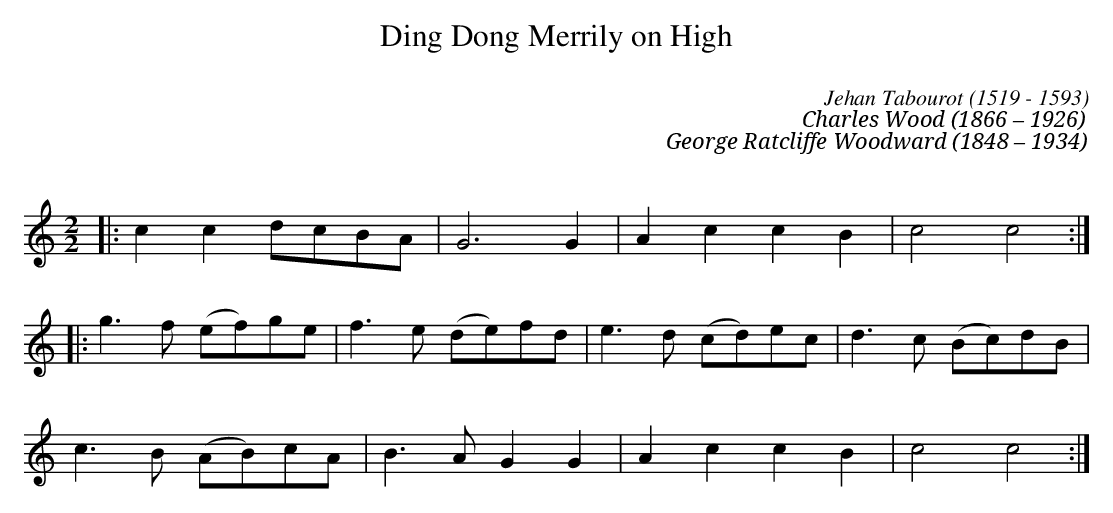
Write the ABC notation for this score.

X:1
C:
T: Ding Dong Merrily on High
C: Jehan Tabourot (1519 - 1593)
C: Charles Wood (1866 – 1926)
C: George Ratcliffe Woodward (1848 – 1934)
C:
M: 2/2
L: 1/8
K: C
V: 1
|: c2c2 dcBA | G6G2 | A2c2 c2B2 | c4 c4 :|
|: g2>f2 (ef)ge | f2>e2 (de)fd | e2>d2 (cd)ec | d2>c2 (Bc)dB |
c2>B2 (AB)cA | B2>A2 G2G2 | A2c2 c2B2 | c4 c4 :|
